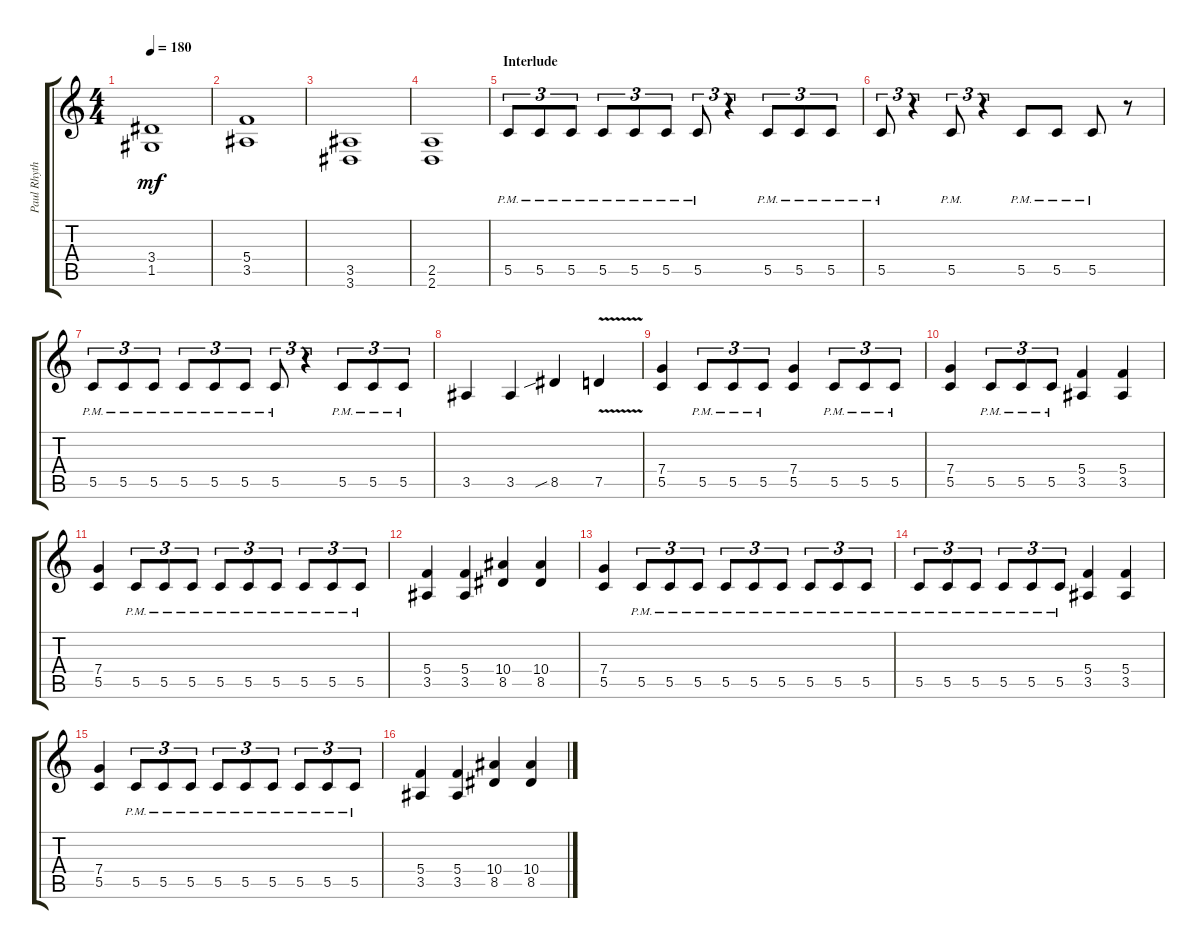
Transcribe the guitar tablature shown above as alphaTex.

\track ("Paul Rhythm" "Paul Rhyth") {instrument distortionguitar}
\staff {score tabs}
\tuning (D4 A3 F3 C3 G2 C2) {hide}
\ts (4 4)
\tempo 180
\clef g2
\ks c
(3.4 1.5).1{dy mf} |
(5.4 3.5).1 |
(3.5 3.6).1 |
(2.5 2.6).1 |
\section ("" "Interlude")
5.5{pm}.8{tu (3 2)} 5.5{pm}.8{tu (3 2)} 5.5{pm}.8{tu (3 2)} 5.5{pm}.8{tu (3 2)} 5.5{pm}.8{tu (3 2)} 5.5{pm}.8{tu (3 2)} 5.5{pm}.8{tu (3 2)} r.4{tu (3 2)} 5.5{pm}.8{tu (3 2)} 5.5{pm}.8{tu (3 2)} 5.5{pm}.8{tu (3 2)} |
5.5{pm}.8{tu (3 2)} r.4{tu (3 2)} 5.5{pm}.8{tu (3 2)} r.4{tu (3 2)} 5.5{pm}.8 5.5{pm}.8 5.5{pm}.8 r.8 |
5.5{pm}.8{tu (3 2)} 5.5{pm}.8{tu (3 2)} 5.5{pm}.8{tu (3 2)} 5.5{pm}.8{tu (3 2)} 5.5{pm}.8{tu (3 2)} 5.5{pm}.8{tu (3 2)} 5.5{pm}.8{tu (3 2)} r.4{tu (3 2)} 5.5{pm}.8{tu (3 2)} 5.5{pm}.8{tu (3 2)} 5.5{pm}.8{tu (3 2)} |
3.5.4 3.5.4 8.5{sib}.4 7.5{v}.4 |
(7.4 5.5).4 5.5{pm}.8{tu (3 2)} 5.5{pm}.8{tu (3 2)} 5.5{pm}.8{tu (3 2)} (7.4 5.5).4 5.5{pm}.8{tu (3 2)} 5.5{pm}.8{tu (3 2)} 5.5{pm}.8{tu (3 2)} |
(7.4 5.5).4 5.5{pm}.8{tu (3 2)} 5.5{pm}.8{tu (3 2)} 5.5{pm}.8{tu (3 2)} (5.4 3.5).4 (5.4 3.5).4 |
(7.4 5.5).4 5.5{pm}.8{tu (3 2)} 5.5{pm}.8{tu (3 2)} 5.5{pm}.8{tu (3 2)} 5.5{pm}.8{tu (3 2)} 5.5{pm}.8{tu (3 2)} 5.5{pm}.8{tu (3 2)} 5.5{pm}.8{tu (3 2)} 5.5{pm}.8{tu (3 2)} 5.5{pm}.8{tu (3 2)} |
(5.4 3.5).4 (5.4 3.5).4 (10.4 8.5).4 (10.4 8.5).4 |
(7.4 5.5).4 5.5{pm}.8{tu (3 2)} 5.5{pm}.8{tu (3 2)} 5.5{pm}.8{tu (3 2)} 5.5{pm}.8{tu (3 2)} 5.5{pm}.8{tu (3 2)} 5.5{pm}.8{tu (3 2)} 5.5{pm}.8{tu (3 2)} 5.5{pm}.8{tu (3 2)} 5.5{pm}.8{tu (3 2)} |
5.5{pm}.8{tu (3 2)} 5.5{pm}.8{tu (3 2)} 5.5{pm}.8{tu (3 2)} 5.5{pm}.8{tu (3 2)} 5.5{pm}.8{tu (3 2)} 5.5{pm}.8{tu (3 2)} (5.4 3.5).4 (5.4 3.5).4 |
(7.4 5.5).4 5.5{pm}.8{tu (3 2)} 5.5{pm}.8{tu (3 2)} 5.5{pm}.8{tu (3 2)} 5.5{pm}.8{tu (3 2)} 5.5{pm}.8{tu (3 2)} 5.5{pm}.8{tu (3 2)} 5.5{pm}.8{tu (3 2)} 5.5{pm}.8{tu (3 2)} 5.5{pm}.8{tu (3 2)} |
(5.4 3.5).4 (5.4 3.5).4 (10.4 8.5).4 (10.4 8.5).4
